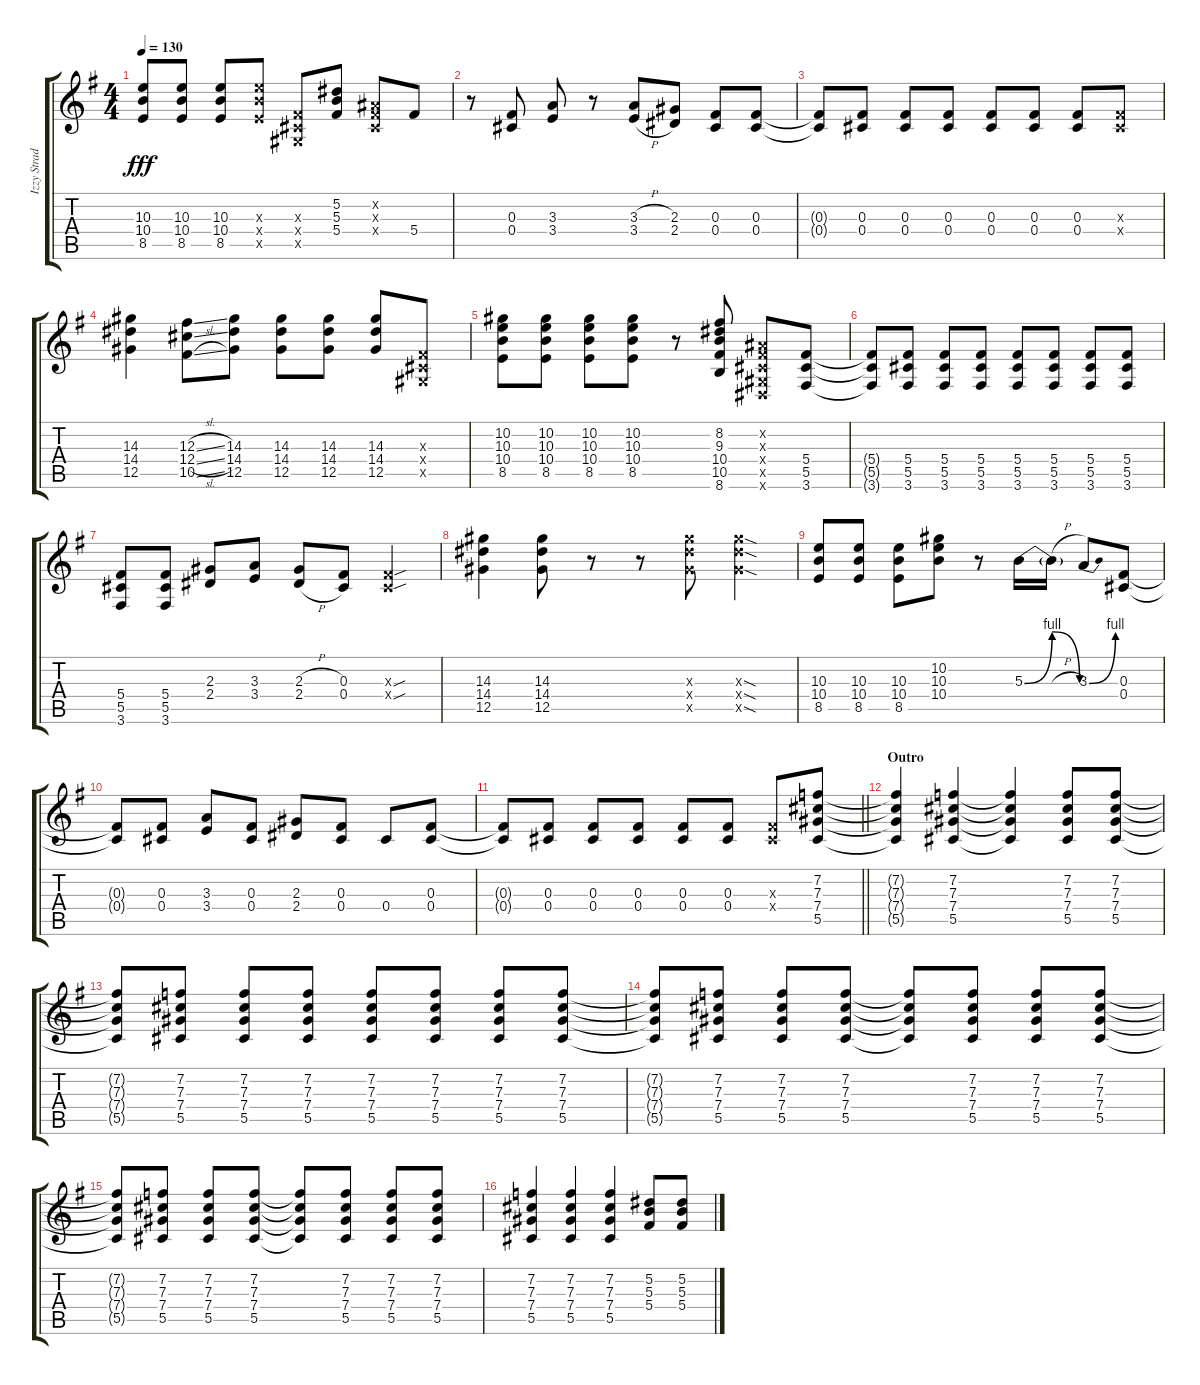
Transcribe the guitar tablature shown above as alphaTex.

\track ("Izzy Stradlin - Rhytm Guitar" "Izzy Strad") {instrument overdrivenguitar}
\staff {score tabs}
\tuning (Eb4 Bb3 Gb3 Db3 Ab2 Eb2) {hide}
\ts (4 4)
\tempo 130
\clef g2
\ks g
(10.3 10.4 8.5).8{dy fff} (10.3 10.4 8.5).8 (10.3 10.4 8.5).8 (10.3{x} 10.4{x} 8.5{x}).8 (0.3{x} 0.4{x} 0.5{x}).8 (5.2 5.3 5.4).8 (0.2{x} 0.3{x} 0.4{x}).8 5.4.8 |
r.8 (0.3 0.4).8 (3.3 3.4).8 r.8 (3.3{h} 3.4{h}).8 (2.3 2.4).8 (0.3 0.4).8 (0.3 0.4).8 |
(0.3{t} 0.4{t}).8 (0.3 0.4).8 (0.3 0.4).8 (0.3 0.4).8 (0.3 0.4).8 (0.3 0.4).8 (0.3 0.4).8 (0.3{x} 0.4{x}).8 |
(14.3 14.4 12.5).4 (12.3{sl} 12.4{sl} 10.5{sl}).8 (14.3 14.4 12.5).8 (14.3 14.4 12.5).8 (14.3 14.4 12.5).8 (14.3 14.4 12.5).8 (0.3{x} 0.4{x} 0.5{x}).8 |
(10.2 10.3 10.4 8.5).8 (10.2 10.3 10.4 8.5).8 (10.2 10.3 10.4 8.5).8 (10.2 10.3 10.4 8.5).8 r.8 (8.2 9.3 10.4 10.5 8.6).8 (0.2{x} 0.3{x} 0.4{x} 0.5{x} 0.6{x}).8 (5.4 5.5 3.6).8 |
(5.4{t} 5.5{t} 3.6{t}).8 (5.4 5.5 3.6).8 (5.4 5.5 3.6).8 (5.4 5.5 3.6).8 (5.4 5.5 3.6).8 (5.4 5.5 3.6).8 (5.4 5.5 3.6).8 (5.4 5.5 3.6).8 |
(5.4 5.5 3.6).8 (5.4 5.5 3.6).8 (2.3 2.4).8 (3.3 3.4).8 (2.3{h} 2.4{h}).8 (0.3 0.4).8 (0.3{sou x} 0.4{sou x}).4 |
(14.3 14.4 12.5).4 (14.3 14.4 12.5).8 r.8 r.8 (14.3{x} 14.4{x} 12.5{x}).8 (14.3{sod x} 14.4{sod x} 12.5{sod x}).4 |
(10.3 10.4 8.5).8 (10.3 10.4 8.5).8 (10.3 10.4 8.5).8 (10.2 10.3 10.4).8 r.8 5.3{be (bendrelease 0 0 30 4 30 4 60 0)}.16 5.3{h t}.16 3.3{be (bend 0 0 60 4)}.8 (0.3 0.4).8 |
(0.3{t} 0.4{t}).8 (0.3 0.4).8 (3.3 3.4).8 (0.3 0.4).8 (2.3 2.4).8 (0.3 0.4).8 0.4.8 (0.3 0.4).8 |
\barLineRight lightlight
(0.3{t} 0.4{t}).8 (0.3 0.4).8 (0.3 0.4).8 (0.3 0.4).8 (0.3 0.4).8 (0.3 0.4).8 (0.3{x} 0.4{x}).8 (7.2 7.3 7.4 5.5).8 |
\section ("" "Outro")
(7.2{t} 7.3{t} 7.4{t} 5.5{t}).4 (7.2 7.3 7.4 5.5).4 (7.2{t} 7.3{t} 7.4{t} 5.5{t}).4 (7.2 7.3 7.4 5.5).8 (7.2 7.3 7.4 5.5).8 |
(7.2{t} 7.3{t} 7.4{t} 5.5{t}).8 (7.2 7.3 7.4 5.5).8 (7.2 7.3 7.4 5.5).8 (7.2 7.3 7.4 5.5).8 (7.2 7.3 7.4 5.5).8 (7.2 7.3 7.4 5.5).8 (7.2 7.3 7.4 5.5).8 (7.2 7.3 7.4 5.5).8 |
(7.2{t} 7.3{t} 7.4{t} 5.5{t}).8 (7.2 7.3 7.4 5.5).8 (7.2 7.3 7.4 5.5).8 (7.2 7.3 7.4 5.5).8 (7.2{t} 7.3{t} 7.4{t} 5.5{t}).8 (7.2 7.3 7.4 5.5).8 (7.2 7.3 7.4 5.5).8 (7.2 7.3 7.4 5.5).8 |
(7.2{t} 7.3{t} 7.4{t} 5.5{t}).8 (7.2 7.3 7.4 5.5).8 (7.2 7.3 7.4 5.5).8 (7.2 7.3 7.4 5.5).8 (7.2{t} 7.3{t} 7.4{t} 5.5{t}).8 (7.2 7.3 7.4 5.5).8 (7.2 7.3 7.4 5.5).8 (7.2 7.3 7.4 5.5).8 |
(7.2 7.3 7.4 5.5).4 (7.2 7.3 7.4 5.5).4 (7.2 7.3 7.4 5.5).4 (5.2 5.3 5.4).8 (5.2 5.3 5.4).8
